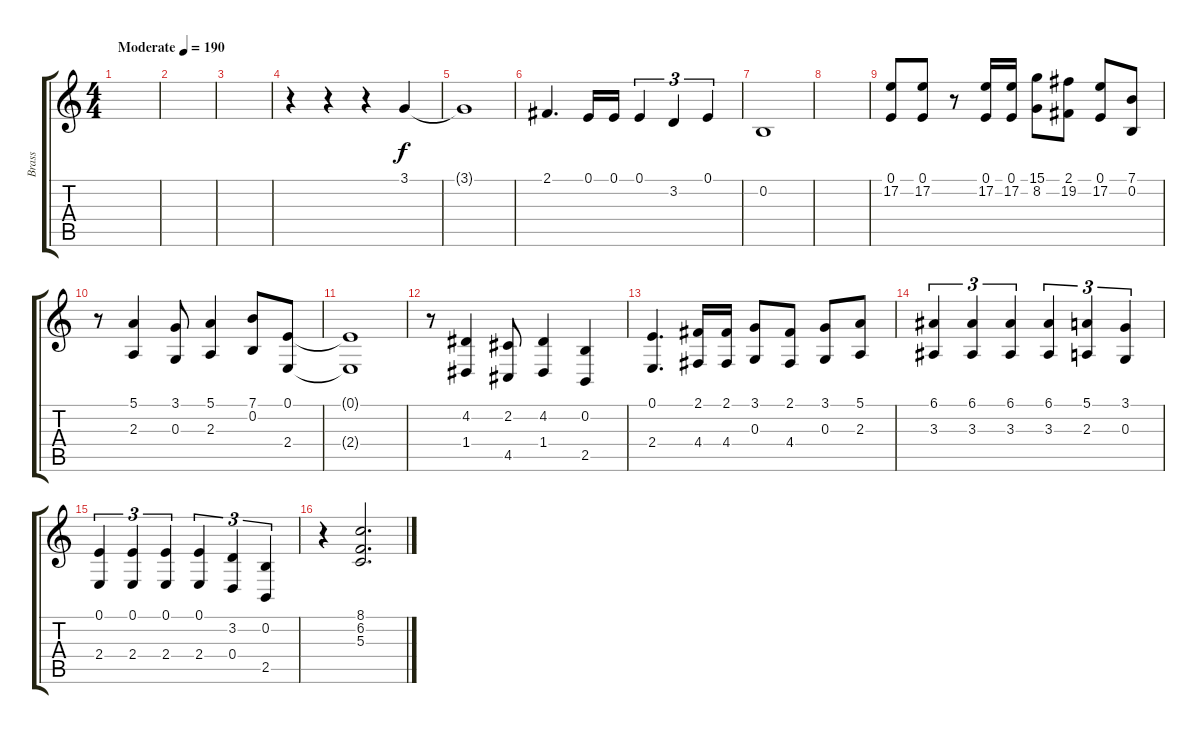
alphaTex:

\track ("Brass" "Brass") {instrument brasssection}
\staff {score tabs}
\tuning (E4 B3 G3 D3 A2 E2) {hide}
\ts (4 4)
\tempo (190 "Moderate")
\clef g2
\ks c
|
|
|
r.4 r.4 r.4 3.1.4 |
3.1{t}.1 |
2.1.4{d} 0.1.16 0.1.16 0.1.4{tu (3 2)} 3.2.4{tu (3 2)} 0.1.4{tu (3 2)} |
0.2.1 |
|
(0.1 17.2).8 (0.1 17.2).8 r.8 (0.1 17.2).16 (0.1 17.2).16 (15.1 8.2).8 (2.1 19.2).8 (0.1 17.2).8 (7.1 0.2).8 |
r.8 (5.1 2.3).4 (3.1 0.3).8 (5.1 2.3).4 (7.1 0.2).8 (0.1 2.4).8 |
(0.1{t} 2.4{t}).1 |
r.8 (4.2 1.4).4 (2.2 4.5).8 (4.2 1.4).4 (0.2 2.5).4 |
(0.1 2.4).4{d} (2.1 4.4).16 (2.1 4.4).16 (3.1 0.3).8 (2.1 4.4).8 (3.1 0.3).8 (5.1 2.3).8 |
(6.1 3.3).4{tu (3 2)} (6.1 3.3).4{tu (3 2)} (6.1 3.3).4{tu (3 2)} (6.1 3.3).4{tu (3 2)} (5.1 2.3).4{tu (3 2)} (3.1 0.3).4{tu (3 2)} |
(0.1 2.4).4{tu (3 2)} (0.1 2.4).4{tu (3 2)} (0.1 2.4).4{tu (3 2)} (0.1 2.4).4{tu (3 2)} (3.2 0.4).4{tu (3 2)} (0.2 2.5).4{tu (3 2)} |
r.4 (8.1 6.2 5.3).2{d}
